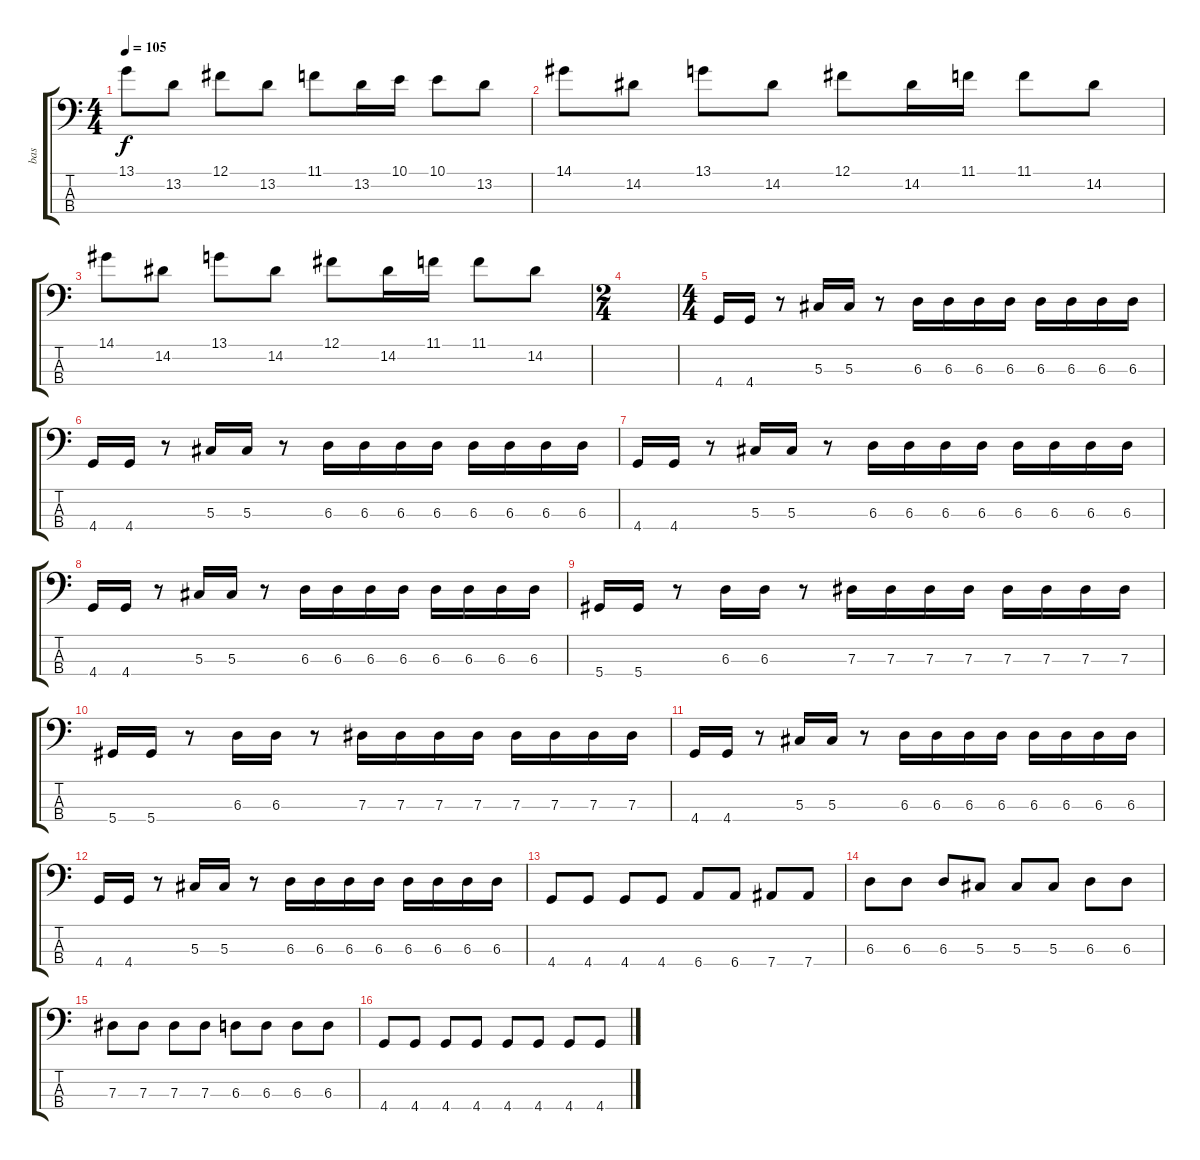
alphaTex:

\track ("bas" "bas") {instrument electricbassfinger}
\staff {score tabs}
\tuning (Gb2 Db2 Ab1 Eb1) {hide}
\ts (4 4)
\tempo 105
\clef f4
\ks c
13.1.8{dy f} 13.2.8 12.1.8 13.2.8 11.1.8 13.2.16 10.1.16 10.1.8 13.2.8 |
14.1.8 14.2.8 13.1.8 14.2.8 12.1.8 14.2.16 11.1.16 11.1.8 14.2.8 |
14.1.8 14.2.8 13.1.8 14.2.8 12.1.8 14.2.16 11.1.16 11.1.8 14.2.8 |
\ts (2 4)
|
\ts (4 4)
4.4.16 4.4.16 r.8 5.3.16 5.3.16 r.8 6.3.16 6.3.16 6.3.16 6.3.16 6.3.16 6.3.16 6.3.16 6.3.16 |
4.4.16 4.4.16 r.8 5.3.16 5.3.16 r.8 6.3.16 6.3.16 6.3.16 6.3.16 6.3.16 6.3.16 6.3.16 6.3.16 |
4.4.16 4.4.16 r.8 5.3.16 5.3.16 r.8 6.3.16 6.3.16 6.3.16 6.3.16 6.3.16 6.3.16 6.3.16 6.3.16 |
4.4.16 4.4.16 r.8 5.3.16 5.3.16 r.8 6.3.16 6.3.16 6.3.16 6.3.16 6.3.16 6.3.16 6.3.16 6.3.16 |
5.4.16 5.4.16 r.8 6.3.16 6.3.16 r.8 7.3.16 7.3.16 7.3.16 7.3.16 7.3.16 7.3.16 7.3.16 7.3.16 |
5.4.16 5.4.16 r.8 6.3.16 6.3.16 r.8 7.3.16 7.3.16 7.3.16 7.3.16 7.3.16 7.3.16 7.3.16 7.3.16 |
4.4.16 4.4.16 r.8 5.3.16 5.3.16 r.8 6.3.16 6.3.16 6.3.16 6.3.16 6.3.16 6.3.16 6.3.16 6.3.16 |
4.4.16 4.4.16 r.8 5.3.16 5.3.16 r.8 6.3.16 6.3.16 6.3.16 6.3.16 6.3.16 6.3.16 6.3.16 6.3.16 |
4.4.8 4.4.8 4.4.8 4.4.8 6.4.8 6.4.8 7.4.8 7.4.8 |
6.3.8 6.3.8 6.3.8 5.3.8 5.3.8 5.3.8 6.3.8 6.3.8 |
7.3.8 7.3.8 7.3.8 7.3.8 6.3.8 6.3.8 6.3.8 6.3.8 |
4.4.8 4.4.8 4.4.8 4.4.8 4.4.8 4.4.8 4.4.8 4.4.8
